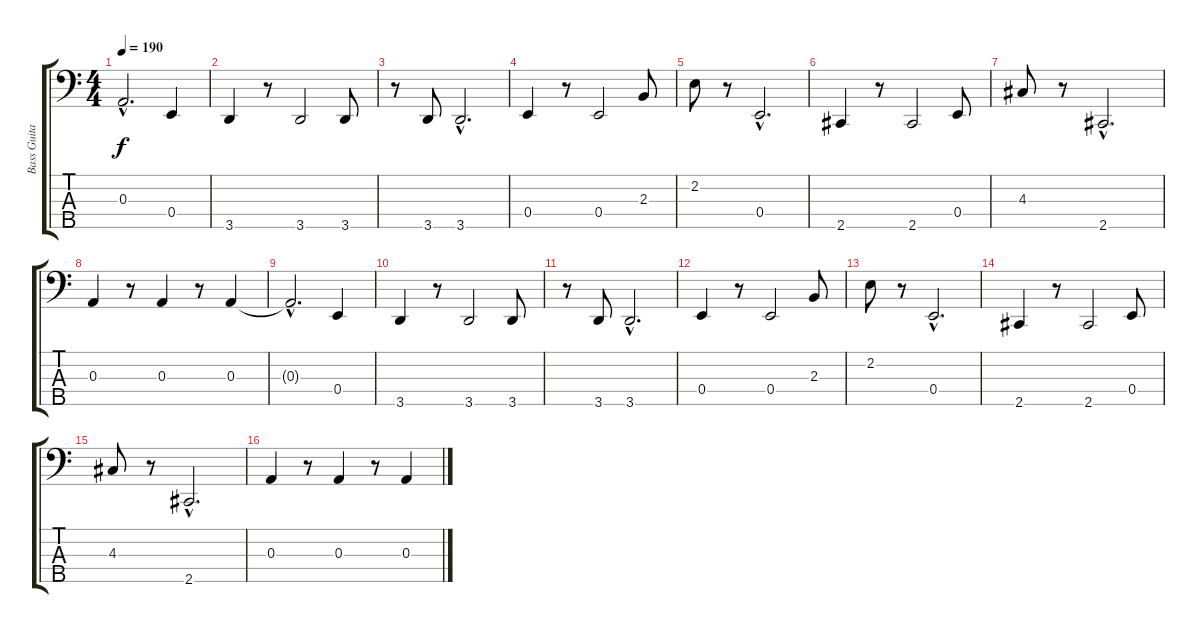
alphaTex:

\track ("Bass Guitar" "Bass Guita") {instrument electricbassfinger}
\staff {score tabs}
\tuning (G2 D2 A1 E1 B0) {hide}
\ts (4 4)
\tempo 190
\clef f4
\ks c
0.3{hac t}.2{d dy f} 0.4.4 |
3.5.4 r.8 3.5.2 3.5.8 |
r.8 3.5.8 3.5{hac}.2{d} |
0.4.4 r.8 0.4.2 2.3.8 |
2.2.8 r.8 0.4{hac}.2{d} |
2.5.4 r.8 2.5.2 0.4.8 |
4.3.8 r.8 2.5{hac}.2{d} |
0.3.4 r.8 0.3.4 r.8 0.3.4 |
0.3{hac t}.2{d} 0.4.4 |
3.5.4 r.8 3.5.2 3.5.8 |
r.8 3.5.8 3.5{hac}.2{d} |
0.4.4 r.8 0.4.2 2.3.8 |
2.2.8 r.8 0.4{hac}.2{d} |
2.5.4 r.8 2.5.2 0.4.8 |
4.3.8 r.8 2.5{hac}.2{d} |
0.3.4 r.8 0.3.4 r.8 0.3.4
